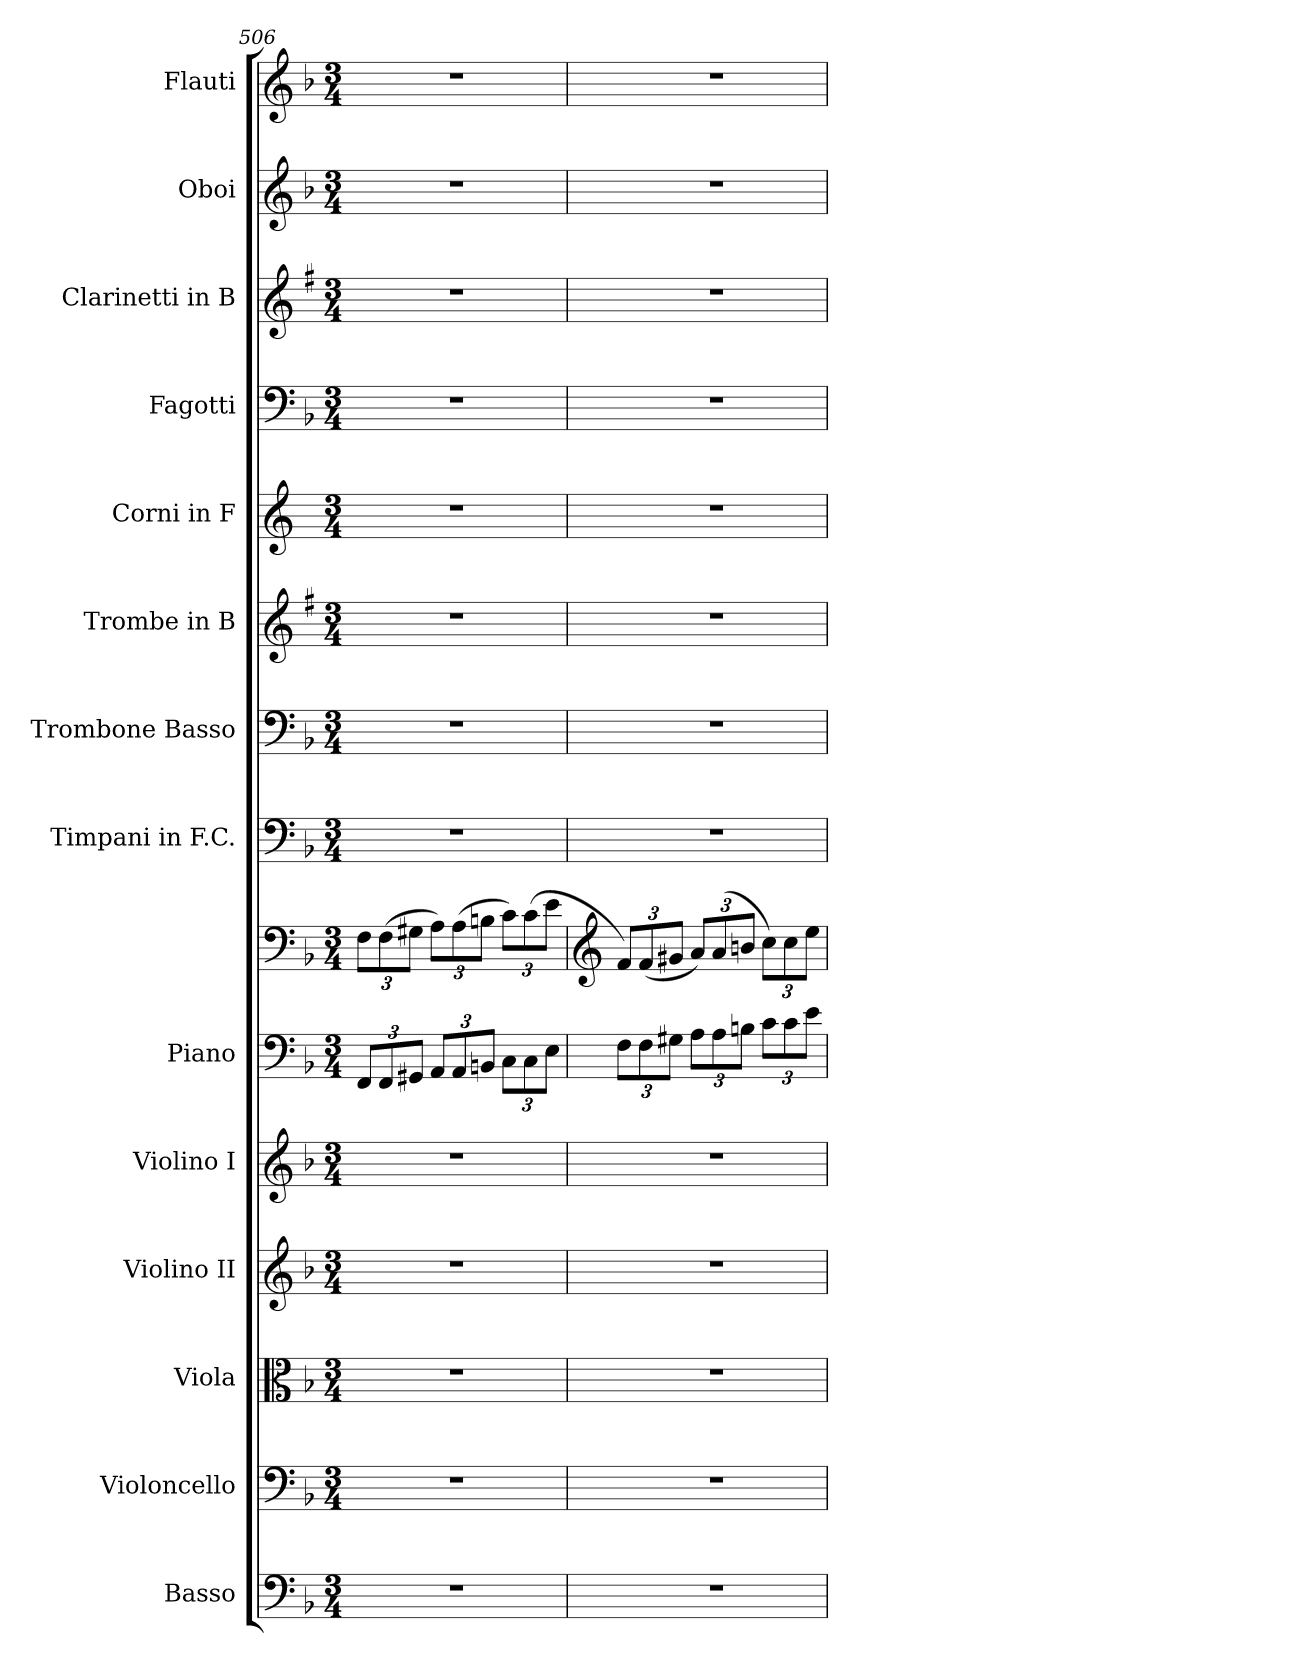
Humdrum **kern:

**kern	**kern	**kern	**kern	**kern	**kern	**kern	**kern	**kern	**kern	**kern	**kern	**kern	**kern	**kern
*part14	*part13	*part12	*part11	*part10	*part9	*part9	*part8	*part7	*part6	*part5	*part4	*part3	*part2	*part1
*staff15	*staff14	*staff13	*staff12	*staff11	*staff10	*staff9	*staff8	*staff7	*staff6	*staff5	*staff4	*staff3	*staff2	*staff1
*I"Basso	*I"Violoncello	*I"Viola	*I"Violino II	*I"Violino I	*I"Piano	*	*I"Timpani in F.C.	*I"Trombone Basso	*I"Trombe in B	*I"Corni in F	*I"Fagotti	*I"Clarinetti in B	*I"Oboi	*I"Flauti
*	*	*	*	*	*I'Pno.	*	*I'Timp.	*	*	*	*	*	*I'Ob.	*I'Fl.
*clefF4	*clefF4	*clefC3	*clefG2	*clefG2	*clefF4	*clefF4	*clefF4	*clefF4	*clefG2	*clefG2	*clefF4	*clefG2	*clefG2	*clefG2
*ITrd7c12	*	*	*	*	*	*	*	*	*ITrd1c2	*ITrd4c7	*	*ITrd1c2	*	*
*k[b-]	*k[b-]	*k[b-]	*k[b-]	*k[b-]	*k[b-]	*k[b-]	*k[b-]	*k[b-]	*k[b-]	*k[b-]	*k[b-]	*k[b-]	*k[b-]	*k[b-]
*M3/4	*M3/4	*M3/4	*M3/4	*M3/4	*M3/4	*M3/4	*M3/4	*M3/4	*M3/4	*M3/4	*M3/4	*M3/4	*M3/4	*M3/4
*	*	*	*	*	*Xbrackettup	*Xbrackettup	*	*	*	*	*	*	*	*
=506	=506	=506	=506	=506	=506	=506	=506	=506	=506	=506	=506	=506	=506	=506
2.r	2.r	2.r	2.r	2.r	12FF/L	12F\L	2.r	2.r	2.r	2.r	2.r	2.r	2.r	2.r
.	.	.	.	.	12FF/	(>12F\	.	.	.	.	.	.	.	.
.	.	.	.	.	12GG#X/J	12G#X\J	.	.	.	.	.	.	.	.
.	.	.	.	.	12AA/L	12A\L)	.	.	.	.	.	.	.	.
.	.	.	.	.	12AA/	(>12A\	.	.	.	.	.	.	.	.
.	.	.	.	.	12BBn/J	12Bn\J	.	.	.	.	.	.	.	.
.	.	.	.	.	12C\L	12c\L)	.	.	.	.	.	.	.	.
.	.	.	.	.	12C\	(>12c\	.	.	.	.	.	.	.	.
.	.	.	.	.	12E\J	12e\J	.	.	.	.	.	.	.	.
!!LO:PB:g=z
=507	=507	=507	=507	=507	=507	=507	=507	=507	=507	=507	=507	=507	=507	=507
*	*	*	*	*	*	*clefG2	*	*	*	*	*	*	*	*
2.r	2.r	2.r	2.r	2.r	12F\L	12f/L)	2.r	2.r	2.r	2.r	2.r	2.r	2.r	2.r
.	.	.	.	.	12F\	(<12f/	.	.	.	.	.	.	.	.
.	.	.	.	.	12G#X\J	12g#X/J	.	.	.	.	.	.	.	.
.	.	.	.	.	12A\L	12a/L)	.	.	.	.	.	.	.	.
.	.	.	.	.	12A\	(<12a/	.	.	.	.	.	.	.	.
.	.	.	.	.	12Bn\J	12bn/J	.	.	.	.	.	.	.	.
.	.	.	.	.	12c\L	12cc\L)	.	.	.	.	.	.	.	.
.	.	.	.	.	12c\	12cc\	.	.	.	.	.	.	.	.
.	.	.	.	.	12e\J	12ee\J	.	.	.	.	.	.	.	.
=	=	=	=	=	=	=	=	=	=	=	=	=	=	=
*-	*-	*-	*-	*-	*-	*-	*-	*-	*-	*-	*-	*-	*-	*-
